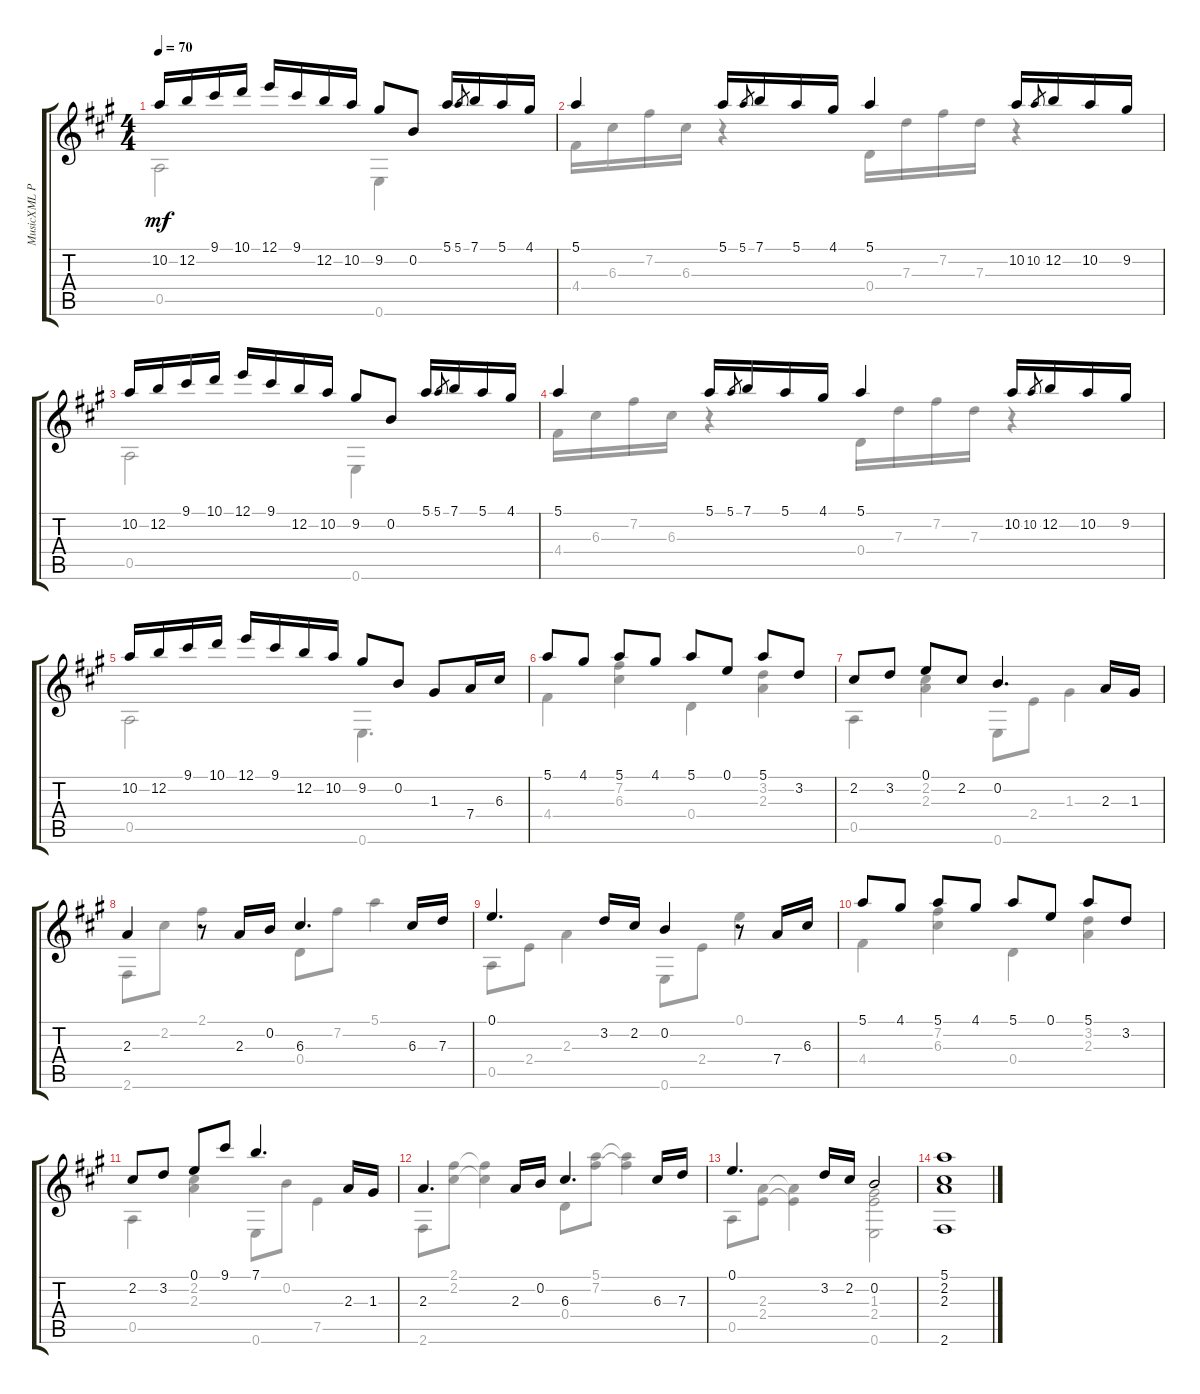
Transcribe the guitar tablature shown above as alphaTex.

\track ("MusicXML Part" "MusicXML P") {instrument acousticguitarsteel}
\staff {score tabs}
\tuning (E4 B3 G3 D3 A2 E2) {hide}
\voice
\ts (4 4)
\tempo 70
\clef g2
\ks a
10.2.16{dy mf} 12.2.16 9.1.16 10.1.16 12.1.16 9.1.16 12.2.16 10.2.16 9.2.8 0.2.8 5.1.16 5.1.8{gr} 7.1.16 5.1.16 4.1.16 |
5.1.4 5.1.16 5.1.8{gr} 7.1.16 5.1.16 4.1.16 5.1.4 10.2.16 10.2.8{gr} 12.2.16 10.2.16 9.2.16 |
10.2.16 12.2.16 9.1.16 10.1.16 12.1.16 9.1.16 12.2.16 10.2.16 9.2.8 0.2.8 5.1.16 5.1.8{gr} 7.1.16 5.1.16 4.1.16 |
5.1.4 5.1.16 5.1.8{gr} 7.1.16 5.1.16 4.1.16 5.1.4 10.2.16 10.2.8{gr} 12.2.16 10.2.16 9.2.16 |
10.2.16 12.2.16 9.1.16 10.1.16 12.1.16 9.1.16 12.2.16 10.2.16 9.2.8 0.2.8 1.3.8 7.4.16 6.3.16 |
5.1.8 4.1.8 5.1.8 4.1.8 5.1.8 0.1.8 5.1.8 3.2.8 |
2.2.8 3.2.8 0.1.8 2.2.8 0.2.4{d} 2.3.16 1.3.16 |
2.3.4 r.8 2.3.16 0.2.16 6.3.4{d} 6.3.16 7.3.16 |
0.1.4{d} 3.2.16 2.2.16 0.2.4 r.8 7.4.16 6.3.16 |
5.1.8 4.1.8 5.1.8 4.1.8 5.1.8 0.1.8 5.1.8 3.2.8 |
2.2.8 3.2.8 0.1.8 9.1.8 7.1.4{d} 2.3.16 1.3.16 |
2.3.4{d} 2.3.16 0.2.16 6.3.4{d} 6.3.16 7.3.16 |
0.1.4{d} 3.2.16 2.2.16 0.2.2 |
(5.1 2.2 2.3 2.6).1
\voice
\clef g2
\ottava regular
\simile none
\ks a
0.5.2{dy mf} 0.6.4 |
4.4.16 6.3.16 7.2.16 6.3.16 r.4 0.4.16 7.3.16 7.2.16 7.3.16 r.4 |
0.5.2 0.6.4 |
4.4.16 6.3.16 7.2.16 6.3.16 r.4 0.4.16 7.3.16 7.2.16 7.3.16 r.4 |
0.5.2 0.6.4{d} |
4.4.4 (7.2 6.3).4 0.4.4 (3.2 2.3).4 |
0.5.4 (2.2 2.3).4 0.6.8 2.4.8 1.3.4 |
2.6.8 2.2.8 2.1.4 0.4.8 7.2.8 5.1.4 |
0.5.8 2.4.8 2.3.4 0.6.8 2.4.8 0.1.4 |
4.4.4 (7.2 6.3).4 0.4.4 (3.2 2.3).4 |
0.5.4 (2.2 2.3).4 0.6.8 0.2.8 7.5.4 |
2.6.8 (2.1 2.2).8 (2.1{t} 2.2{t}).4 0.4.8 (5.1 7.2).8 (5.1{t} 7.2{t}).4 |
0.5.8 (2.3 2.4).8 (2.3{t} 2.4{t}).4 (1.3 2.4 0.6).2 |
